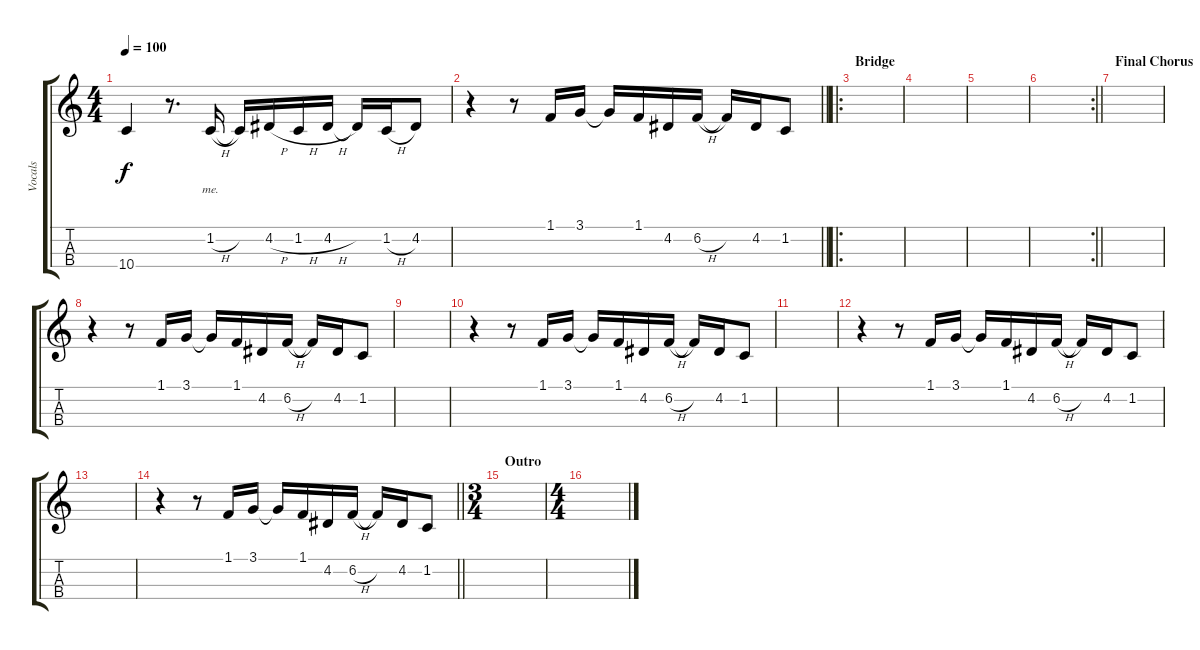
\track ("Vocals" "Vocals") {instrument lead6voice}
\staff {score tabs}
\tuning (E4 B3 G3 D3) {hide}
\ts (4 4)
\tempo 100
\clef g2
\ks c
10.4.4{lyrics (0 "") lyrics (1 "") lyrics (2 "") lyrics (3 "") lyrics (4 "") dy f} r.8{d} 1.2{h}.16{lyrics (0 "me.") lyrics (1 "") lyrics (2 "") lyrics (3 "") lyrics (4 "")} 1.2{t}.16 4.2{h}.16 1.2{h}.16 4.2{h}.16 4.2{t}.16 1.2{h}.16 4.2.8 |
\barLineRight lightlight
r.4 r.8 1.1.16 3.1.16 3.1{t}.16 1.1.16 4.2.16 6.2{h}.16 6.2{t}.16 4.2.16 1.2.8 |
\ro
\section ("" "Bridge")
|
|
|
\rc 2
\barLineRight lightlight
|
\section ("" "Final Chorus")
|
r.4 r.8 1.1.16 3.1.16 3.1{t}.16 1.1.16 4.2.16 6.2{h}.16 6.2{t}.16 4.2.16 1.2.8 |
|
r.4 r.8 1.1.16 3.1.16 3.1{t}.16 1.1.16 4.2.16 6.2{h}.16 6.2{t}.16 4.2.16 1.2.8 |
|
r.4 r.8 1.1.16 3.1.16 3.1{t}.16 1.1.16 4.2.16 6.2{h}.16 6.2{t}.16 4.2.16 1.2.8 |
|
\barLineRight lightlight
r.4 r.8 1.1.16 3.1.16 3.1{t}.16 1.1.16 4.2.16 6.2{h}.16 6.2{t}.16 4.2.16 1.2.8 |
\ts (3 4)
\section ("" "Outro")
|
\ts (4 4)
